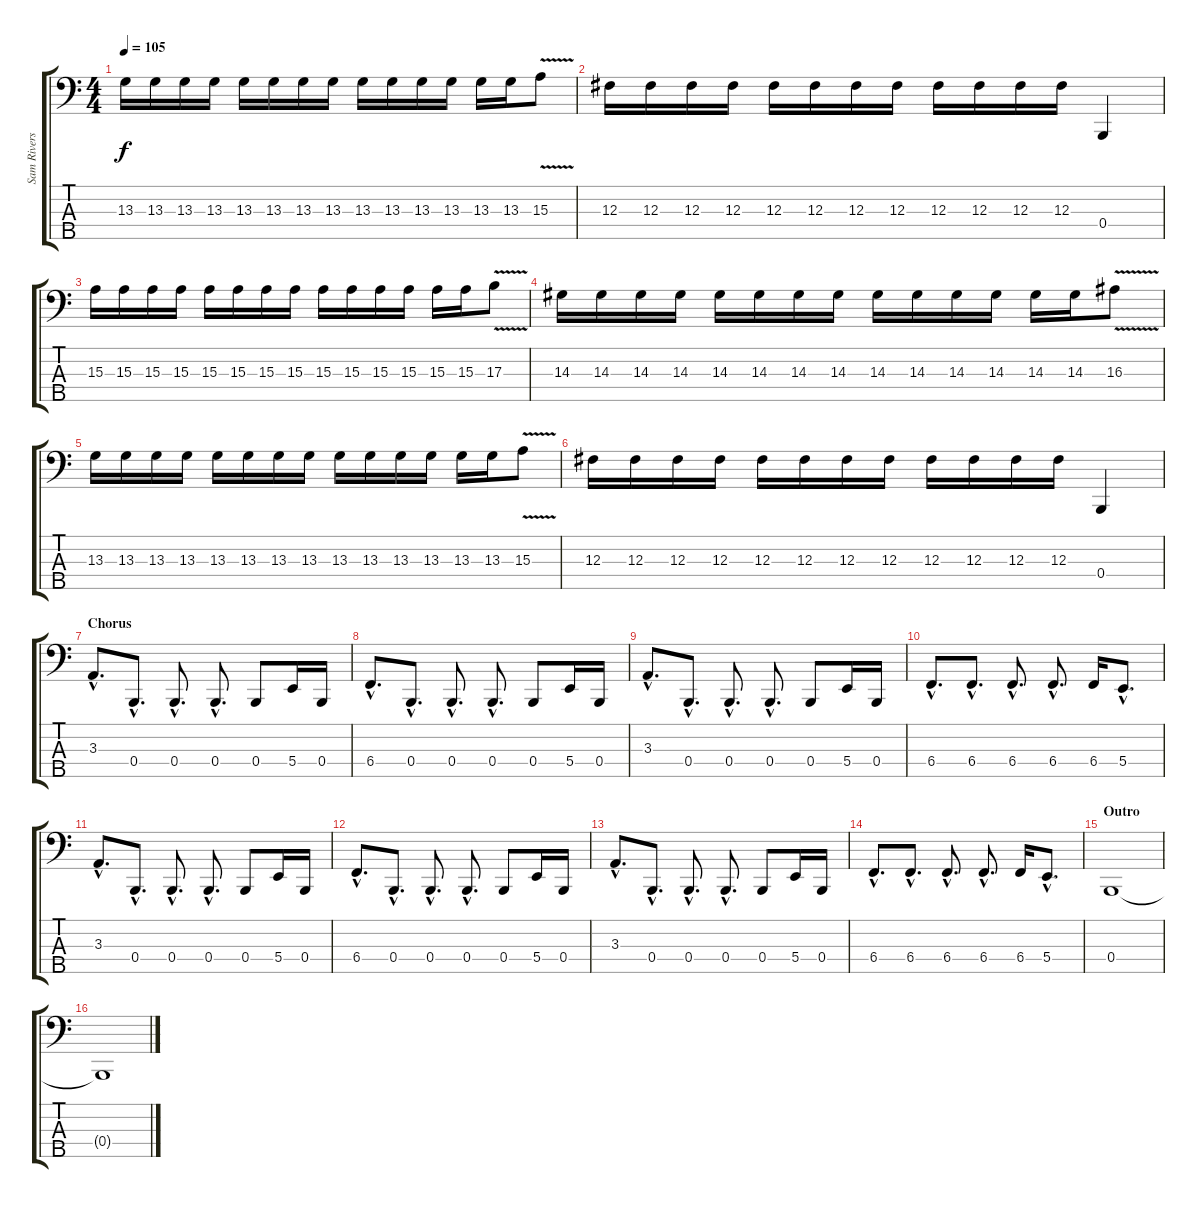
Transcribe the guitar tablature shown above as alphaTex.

\track ("Sam Rivers - Bass" "Sam Rivers") {instrument electricbassfinger}
\staff {score tabs}
\tuning (E2 B1 Gb1 B0 Bb0) {hide}
\ts (4 4)
\tempo 105
\clef f4
\ks c
13.3.16{dy f} 13.3.16 13.3.16 13.3.16 13.3.16 13.3.16 13.3.16 13.3.16 13.3.16 13.3.16 13.3.16 13.3.16 13.3.16 13.3.16 15.3{v}.8 |
12.3.16 12.3.16 12.3.16 12.3.16 12.3.16 12.3.16 12.3.16 12.3.16 12.3.16 12.3.16 12.3.16 12.3.16 0.4.4 |
15.3.16 15.3.16 15.3.16 15.3.16 15.3.16 15.3.16 15.3.16 15.3.16 15.3.16 15.3.16 15.3.16 15.3.16 15.3.16 15.3.16 17.3{v}.8 |
14.3.16 14.3.16 14.3.16 14.3.16 14.3.16 14.3.16 14.3.16 14.3.16 14.3.16 14.3.16 14.3.16 14.3.16 14.3.16 14.3.16 16.3{v}.8 |
13.3.16 13.3.16 13.3.16 13.3.16 13.3.16 13.3.16 13.3.16 13.3.16 13.3.16 13.3.16 13.3.16 13.3.16 13.3.16 13.3.16 15.3{v}.8 |
12.3.16 12.3.16 12.3.16 12.3.16 12.3.16 12.3.16 12.3.16 12.3.16 12.3.16 12.3.16 12.3.16 12.3.16 0.4.4 |
\section ("" "Chorus")
3.3{hac}.8{d} 0.4{hac}.8{d} 0.4{hac}.8{d} 0.4{hac}.8{d} 0.4.8 5.4.16 0.4.16 |
6.4{hac}.8{d} 0.4{hac}.8{d} 0.4{hac}.8{d} 0.4{hac}.8{d} 0.4.8 5.4.16 0.4.16 |
3.3{hac}.8{d} 0.4{hac}.8{d} 0.4{hac}.8{d} 0.4{hac}.8{d} 0.4.8 5.4.16 0.4.16 |
6.4{hac}.8{d} 6.4{hac}.8{d} 6.4{hac}.8{d} 6.4{hac}.8{d} 6.4.16 5.4{hac}.8{d} |
3.3{hac}.8{d} 0.4{hac}.8{d} 0.4{hac}.8{d} 0.4{hac}.8{d} 0.4.8 5.4.16 0.4.16 |
6.4{hac}.8{d} 0.4{hac}.8{d} 0.4{hac}.8{d} 0.4{hac}.8{d} 0.4.8 5.4.16 0.4.16 |
3.3{hac}.8{d} 0.4{hac}.8{d} 0.4{hac}.8{d} 0.4{hac}.8{d} 0.4.8 5.4.16 0.4.16 |
6.4{hac}.8{d} 6.4{hac}.8{d} 6.4{hac}.8{d} 6.4{hac}.8{d} 6.4.16 5.4{hac}.8{d} |
\section ("" "Outro")
0.4.1 |
0.4{t}.1
